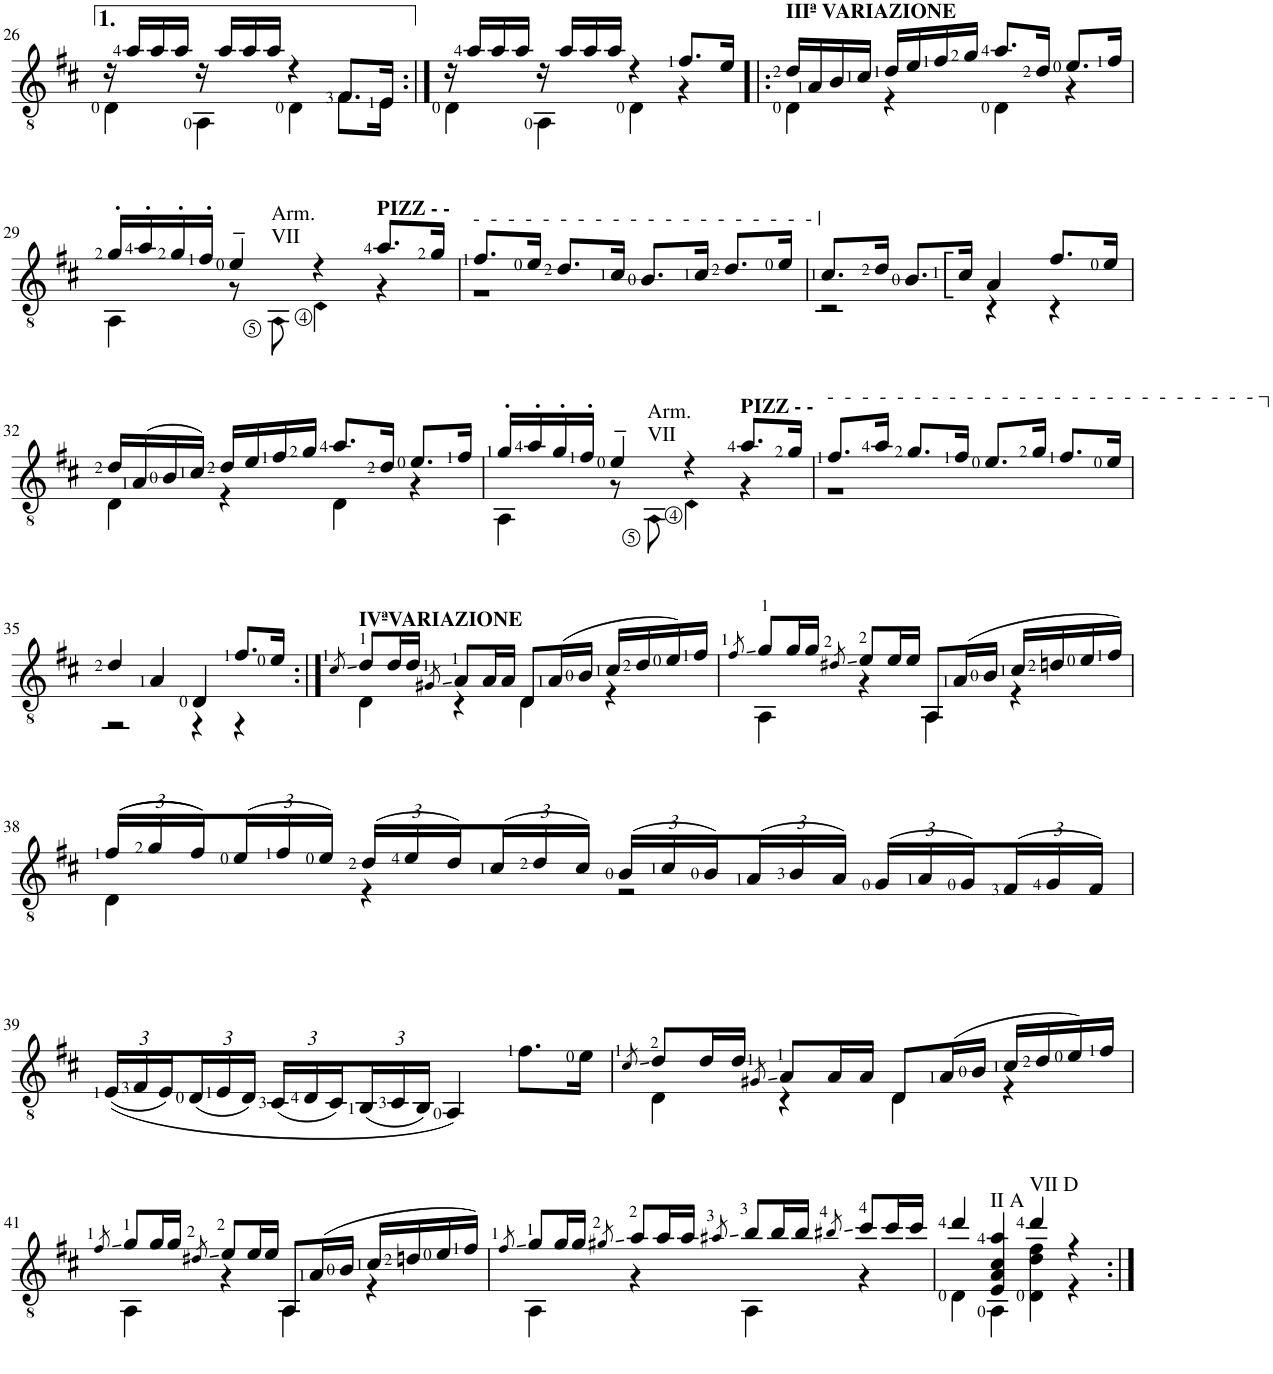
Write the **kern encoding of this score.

**kern
*part1
*staff1
*I"Guitar
*I'Guit.
!!LO:PB:g=z
*clefGv2
*k[f#c#]
*M4/4
*met(c)
=26
*^
16r	4D\
16a/LL	.
16a/	.
16a/JJ	.
16r	4AA\
16a/LL	.
16a/	.
16a/JJ	.
4r	4D\
8.F#/L	8.F#\L
16E/Jk	16E\Jk
=27:|!	=27:|!
16r	4D\
16a/LL	.
16a/	.
16a/JJ	.
16r	4AA\
16a/LL	.
16a/	.
16a/JJ	.
4r	4D\
8.f#/L	4r
16e/Jk	.
=28!|:	=28!|:
!LO:TX:a:B:t=IIIª VARIAZIONE	!
16d/LL	4D\
16A/	.
16B/	.
16c#/JJ	.
16d/LL	4r
16e/	.
16f#/	.
16g/JJ	.
8.a/L	4D\
16d/Jk	.
8.e/L	4r
16f#/Jk	.
!!LO:LB:g=z	!!
=29	=29
16g'/LL	4AA\
16a'/	.
16g'/	.
16f#'/JJ	.
4e~/	8r
!	!LO:TX:a:t=Arm.
!	!LO:TX:a:t=VII
.	8AA\
4r	4D\
!LO:TX:a:B:t=PIZZ - -	!
8.a/L	4r
16g/Jk	.
=30	=30
!LO:TX:a:t=-  -  -  -  -  -  -  -  -  -  -  -  -  -  -  -  -  -  -  - |	!
8.f#/L	1r
16e/Jk	.
8.d/L	.
16c#/Jk	.
8.B/L	.
16c#/Jk	.
8.d/L	.
16e/Jk	.
=31	=31
8.c#/L	2r
16d/Jk	.
8.B/L	.
16c#/Jk	.
4A/	4r
8.f#/L	4r
16e/Jk	.
!!LO:LB:g=z	!!
=32	=32
16d/LL	4D\
(16A/	.
16B/	.
16c#/JJ)	.
16d/LL	4r
16e/	.
16f#/	.
16g/JJ	.
8.a/L	4D\
16d/Jk	.
8.e/L	4r
16f#/Jk	.
=33	=33
16g'/LL	4AA\
16a'/	.
16g'/	.
16f#'/JJ	.
4e~/	8r
!	!LO:TX:a:t=Arm.
!	!LO:TX:a:t=VII
.	8AA\
4r	4D\
!LO:TX:a:B:t=PIZZ - -	!
8.a/L	4r
16g/Jk	.
=34	=34
!LO:TX:a:t=-  -  -  -  -  -  -  -  -  -  -  -  -  -  -  -  -  -  -  -  -  -  -  -  - ┐	!
8.f#/L	1r
16a/Jk	.
8.g/L	.
16f#/Jk	.
8.e/L	.
16g/Jk	.
8.f#/L	.
16e/Jk	.
!!LO:LB:g=z	!!
=35	=35
4d/	2r
4A/	.
4D/	4r
8.f#/L	4r
16e/Jk	.
=36:|!	=36:|!
8qc#/	.
!LO:TX:a:B:t=IVªVARIAZIONE	!
8d/L	4D\
16d/L	.
16d/JJ	.
8qG#X/	.
8A/L	4r
16A/L	.
16A/JJ	.
8D/L	4D\
(16A/L	.
16B/JJ	.
16c#/LL	4r
16d/	.
16e/)	.
16f#/JJ	.
=37	=37
8qf#/	.
8g/L	4AA\
16g/L	.
16g/JJ	.
8qd#X/	.
8e/L	4r
16e/L	.
16e/JJ	.
8AA/L	4AA\
(16A/L	.
16B/JJ	.
16c#/LL	4r
16dn/	.
16e/	.
16f#/JJ)	.
!!LO:LB:g=z	!!
=38	=38
*Xbrackettup	*
((24f#/LL	4D\
24g/	.
24f#/))	.
(24e/	.
24f#/	.
24e/JJ)	.
(24d/LL	4r
24e/	.
24d/)	.
(24c#/	.
24d/	.
24c#/JJ)	.
(24B/LL	2r
24c#/	.
24B/)	.
(24A/	.
24B/	.
24A/JJ)	.
(24G/LL	.
24A/	.
24G/)	.
(24F#/	.
24G/	.
24F#/JJ)	.
*v	*v
!!LO:LB:g=z
=39
((24E/LL
24F#/
24E/)
(24D/
24E/
24D/JJ)
(24C#/LL
24D/
24C#/)
(24BB/
24C#/
24BB/JJ)
4AA/)
8.f#\L
16e\Jk
=40
8qc#/
*^
8d/L	4D\
16d/L	.
16d/JJ	.
8qG#X/	.
8A/L	4r
16A/L	.
16A/JJ	.
8D/L	4D\
(16A/L	.
16B/JJ	.
16c#/LL	4r
16d/	.
16e/)	.
16f#/JJ	.
!!LO:LB:g=z	!!
=41	=41
8qf#/	.
8g/L	4AA\
16g/L	.
16g/JJ	.
8qd#X/	.
8e/L	4r
16e/L	.
16e/JJ	.
8AA/L	4AA\
(16A/L	.
16B/JJ	.
16c#/LL	4r
16dn/	.
16e/	.
16f#/JJ)	.
=42	=42
8qf#/	.
8g/L	4AA\
16g/L	.
16g/JJ	.
8qg#X/	.
8a/L	4r
16a/L	.
16a/JJ	.
8qa#X/	.
8b/L	4AA\
16b/L	.
16b/JJ	.
8qb#X/	.
8cc#/L	4r
16cc#/L	.
16cc#/JJ	.
=43	=43
4dd/	4D\
!LO:TX:a:t=II A	!
4E/ 4A/ 4c#/ 4a/	4AA\
!LO:TX:a:t=VII D	!
4dd/	4D\ 4d\ 4f#\
4r	4r
*v	*v
=:|!
*-
